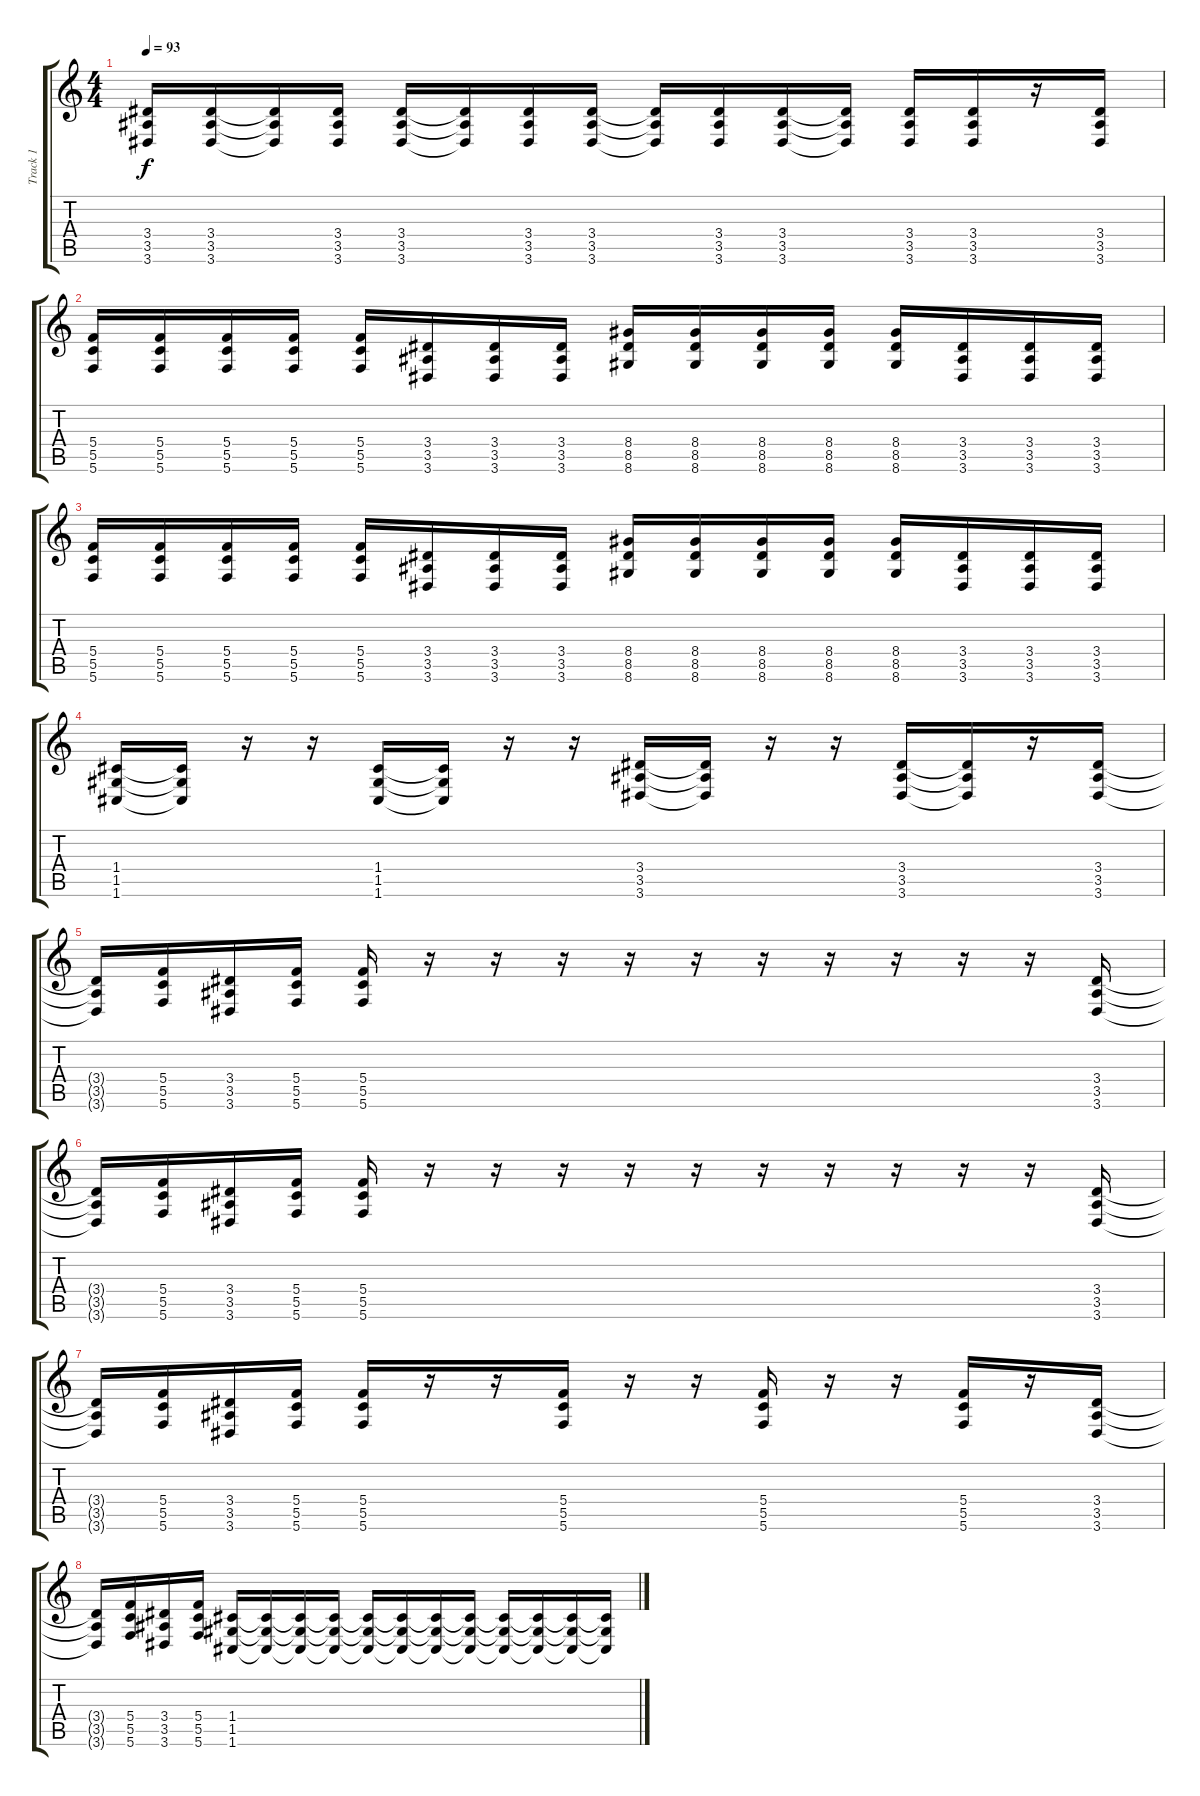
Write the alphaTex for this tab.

\track ("Track 1" "Track 1") {instrument overdrivenguitar}
\staff {score tabs}
\tuning (D4 A3 F3 C3 G2 C2) {hide}
\ts (4 4)
\tempo 93
\clef g2
\ks c
(3.4 3.5 3.6).16{dy f} (3.4 3.5 3.6).16 (3.4{t} 3.5{t} 3.6{t}).16 (3.4 3.5 3.6).16 (3.4 3.5 3.6).16 (3.4{t} 3.5{t} 3.6{t}).16 (3.4 3.5 3.6).16 (3.4 3.5 3.6).16 (3.4{t} 3.5{t} 3.6{t}).16 (3.4 3.5 3.6).16 (3.4 3.5 3.6).16 (3.4{t} 3.5{t} 3.6{t}).16 (3.4 3.5 3.6).16 (3.4 3.5 3.6).16 r.16 (3.4 3.5 3.6).16 |
(5.4 5.5 5.6).16 (5.4 5.5 5.6).16 (5.4 5.5 5.6).16 (5.4 5.5 5.6).16 (5.4 5.5 5.6).16 (3.4 3.5 3.6).16 (3.4 3.5 3.6).16 (3.4 3.5 3.6).16 (8.4 8.5 8.6).16 (8.4 8.5 8.6).16 (8.4 8.5 8.6).16 (8.4 8.5 8.6).16 (8.4 8.5 8.6).16 (3.4 3.5 3.6).16 (3.4 3.5 3.6).16 (3.4 3.5 3.6).16 |
(5.4 5.5 5.6).16 (5.4 5.5 5.6).16 (5.4 5.5 5.6).16 (5.4 5.5 5.6).16 (5.4 5.5 5.6).16 (3.4 3.5 3.6).16 (3.4 3.5 3.6).16 (3.4 3.5 3.6).16 (8.4 8.5 8.6).16 (8.4 8.5 8.6).16 (8.4 8.5 8.6).16 (8.4 8.5 8.6).16 (8.4 8.5 8.6).16 (3.4 3.5 3.6).16 (3.4 3.5 3.6).16 (3.4 3.5 3.6).16 |
(1.4 1.5 1.6).16 (1.4{t} 1.5{t} 1.6{t}).16 r.16 r.16 (1.4 1.5 1.6).16 (1.4{t} 1.5{t} 1.6{t}).16 r.16 r.16 (3.4 3.5 3.6).16 (3.4{t} 3.5{t} 3.6{t}).16 r.16 r.16 (3.4 3.5 3.6).16 (3.4{t} 3.5{t} 3.6{t}).16 r.16 (3.4 3.5 3.6).16 |
(3.4{t} 3.5{t} 3.6{t}).16 (5.4 5.5 5.6).16 (3.4 3.5 3.6).16 (5.4 5.5 5.6).16 (5.4 5.5 5.6).16 r.16 r.16 r.16 r.16 r.16 r.16 r.16 r.16 r.16 r.16 (3.4 3.5 3.6).16 |
(3.4{t} 3.5{t} 3.6{t}).16 (5.4 5.5 5.6).16 (3.4 3.5 3.6).16 (5.4 5.5 5.6).16 (5.4 5.5 5.6).16 r.16 r.16 r.16 r.16 r.16 r.16 r.16 r.16 r.16 r.16 (3.4 3.5 3.6).16 |
(3.4{t} 3.5{t} 3.6{t}).16 (5.4 5.5 5.6).16 (3.4 3.5 3.6).16 (5.4 5.5 5.6).16 (5.4 5.5 5.6).16 r.16 r.16 (5.4 5.5 5.6).16 r.16 r.16 (5.4 5.5 5.6).16 r.16 r.16 (5.4 5.5 5.6).16 r.16 (3.4 3.5 3.6).16 |
(3.4{t} 3.5{t} 3.6{t}).16 (5.4 5.5 5.6).16 (3.4 3.5 3.6).16 (5.4 5.5 5.6).16 (1.4 1.5 1.6).16 (1.4{t} 1.5{t} 1.6{t}).16 (1.4{t} 1.5{t} 1.6{t}).16 (1.4{t} 1.5{t} 1.6{t}).16 (1.4{t} 1.5{t} 1.6{t}).16 (1.4{t} 1.5{t} 1.6{t}).16 (1.4{t} 1.5{t} 1.6{t}).16 (1.4{t} 1.5{t} 1.6{t}).16 (1.4{t} 1.5{t} 1.6{t}).16 (1.4{t} 1.5{t} 1.6{t}).16 (1.4{t} 1.5{t} 1.6{t}).16 (1.4{t} 1.5{t} 1.6{t}).16
